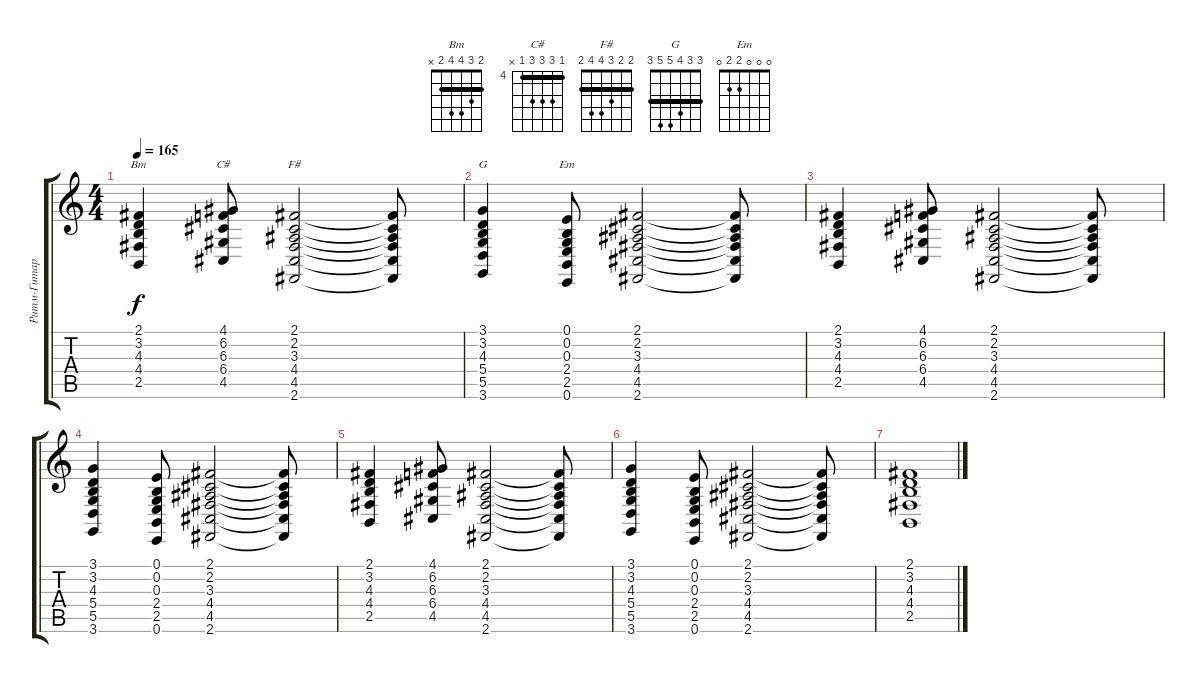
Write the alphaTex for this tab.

\track ("Ритм-Гитара" "Ритм-Гитар") {instrument orchestralharp}
\staff {score tabs}
\tuning (E4 B3 G3 D3 A2 E2) {hide}
\chord ("Bm" 2 3 4 4 2 x) {barre 2}
\chord ("C#" 4 6 6 6 4 x) {firstfret 4 barre 4}
\chord ("F#" 2 2 3 4 4 2) {barre 2}
\chord ("G" 3 3 4 5 5 3) {barre 3}
\chord ("Em" 0 0 0 2 2 0)
\ts (4 4)
\tempo 165
\clef g2
\ks c
(2.1 3.2 4.3 4.4 2.5).4{ch "Bm" dy f} (4.1 6.2 6.3 6.4 4.5).8{ch "C#"} (2.1 2.2 3.3 4.4 4.5 2.6).2{ch "F#"} (2.1{t} 2.2{t} 3.3{t} 4.4{t} 4.5{t} 2.6{t}).8 |
(3.1 3.2 4.3 5.4 5.5 3.6).4{ch "G"} (0.1 0.2 0.3 2.4 2.5 0.6).8{ch "Em"} (2.1 2.2 3.3 4.4 4.5 2.6).2 (2.1{t} 2.2{t} 3.3{t} 4.4{t} 4.5{t} 2.6{t}).8 |
(2.1 3.2 4.3 4.4 2.5).4 (4.1 6.2 6.3 6.4 4.5).8 (2.1 2.2 3.3 4.4 4.5 2.6).2 (2.1{t} 2.2{t} 3.3{t} 4.4{t} 4.5{t} 2.6{t}).8 |
(3.1 3.2 4.3 5.4 5.5 3.6).4 (0.1 0.2 0.3 2.4 2.5 0.6).8 (2.1 2.2 3.3 4.4 4.5 2.6).2 (2.1{t} 2.2{t} 3.3{t} 4.4{t} 4.5{t} 2.6{t}).8 |
(2.1 3.2 4.3 4.4 2.5).4 (4.1 6.2 6.3 6.4 4.5).8 (2.1 2.2 3.3 4.4 4.5 2.6).2 (2.1{t} 2.2{t} 3.3{t} 4.4{t} 4.5{t} 2.6{t}).8 |
(3.1 3.2 4.3 5.4 5.5 3.6).4 (0.1 0.2 0.3 2.4 2.5 0.6).8 (2.1 2.2 3.3 4.4 4.5 2.6).2 (2.1{t} 2.2{t} 3.3{t} 4.4{t} 4.5{t} 2.6{t}).8 |
(2.1 3.2 4.3 4.4 2.5).1
